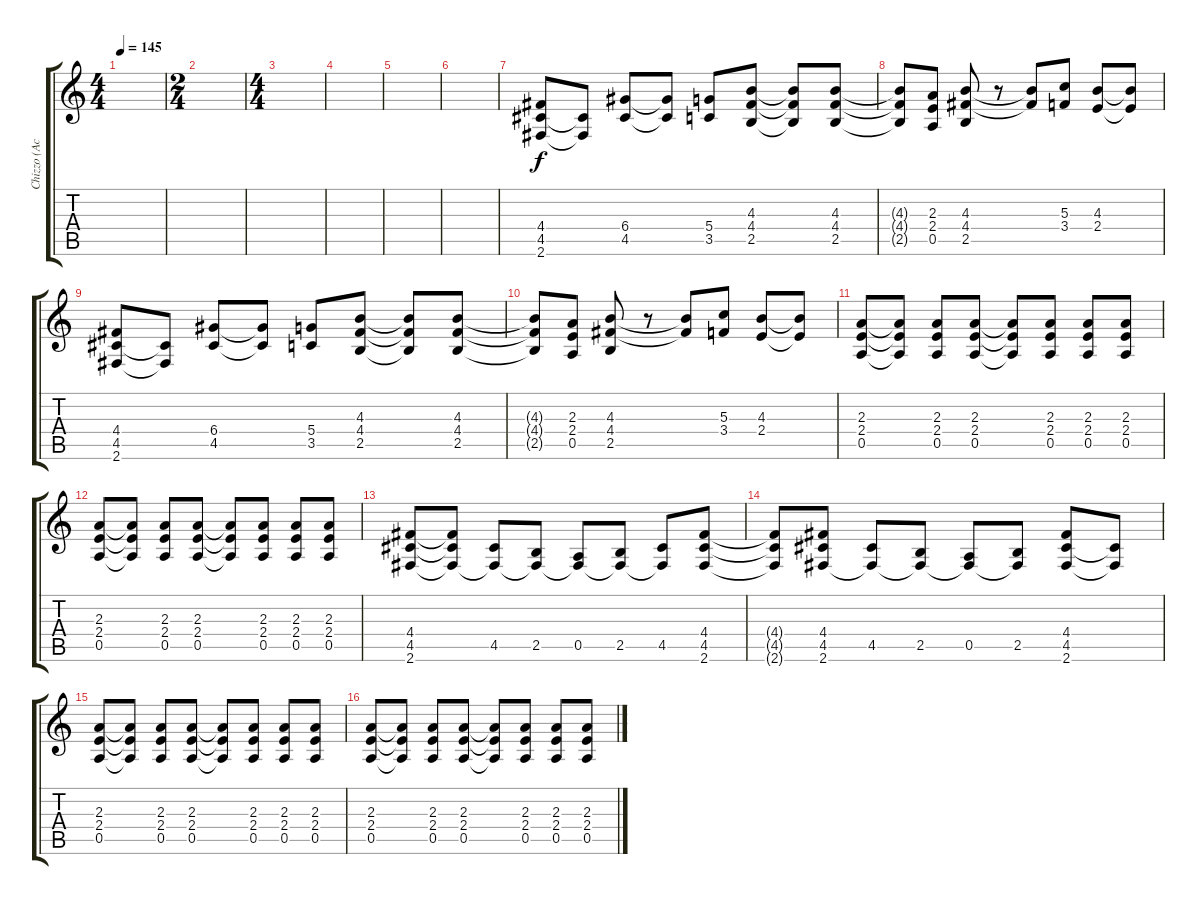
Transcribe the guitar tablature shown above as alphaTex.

\track ("Chizzo (Acomp)" "Chizzo (Ac") {instrument distortionguitar}
\staff {score tabs}
\tuning (E4 B3 G3 D3 A2 E2) {hide}
\ts (4 4)
\tempo 145
\clef g2
\ks c
|
\ts (2 4)
|
\ts (4 4)
|
|
|
|
(4.4 4.5 2.6).8 (4.5{t} 2.6{t}).8 (6.4 4.5).8 (6.4{t} 4.5{t}).8 (5.4 3.5).8 (4.3 4.4 2.5).8 (4.3{t} 4.4{t} 2.5{t}).8 (4.3 4.4 2.5).8 |
(4.3{t} 4.4{t} 2.5{t}).8 (2.3 2.4 0.5).8 (4.3 4.4 2.5).8 r.8 (4.3{t} 4.4{t}).8 (5.3 3.4).8 (4.3 2.4).8 (4.3{t} 2.4{t}).8 |
(4.4 4.5 2.6).8 (4.5{t} 2.6{t}).8 (6.4 4.5).8 (6.4{t} 4.5{t}).8 (5.4 3.5).8 (4.3 4.4 2.5).8 (4.3{t} 4.4{t} 2.5{t}).8 (4.3 4.4 2.5).8 |
(4.3{t} 4.4{t} 2.5{t}).8 (2.3 2.4 0.5).8 (4.3 4.4 2.5).8 r.8 (4.3{t} 4.4{t}).8 (5.3 3.4).8 (4.3 2.4).8 (4.3{t} 2.4{t}).8 |
(2.3 2.4 0.5).8 (2.3{t} 2.4{t} 0.5{t}).8 (2.3 2.4 0.5).8 (2.3 2.4 0.5).8 (2.3{t} 2.4{t} 0.5{t}).8 (2.3 2.4 0.5).8 (2.3 2.4 0.5).8 (2.3 2.4 0.5).8 |
(2.3 2.4 0.5).8 (2.3{t} 2.4{t} 0.5{t}).8 (2.3 2.4 0.5).8 (2.3 2.4 0.5).8 (2.3{t} 2.4{t} 0.5{t}).8 (2.3 2.4 0.5).8 (2.3 2.4 0.5).8 (2.3 2.4 0.5).8 |
(4.4 4.5 2.6).8 (4.4{t} 4.5{t} 2.6{t}).8 (4.5 2.6{t}).8 (2.5 2.6{t}).8 (0.5 2.6{t}).8 (2.5 2.6{t}).8 (4.5 2.6{t}).8 (4.4 4.5 2.6).8 |
(4.4{t} 4.5{t} 2.6{t}).8 (4.4 4.5 2.6).8 (4.5 2.6{t}).8 (2.5 2.6{t}).8 (0.5 2.6{t}).8 (2.5 2.6{t}).8 (4.4 4.5 2.6).8 (4.5{t} 2.6{t}).8 |
(2.3 2.4 0.5).8 (2.3{t} 2.4{t} 0.5{t}).8 (2.3 2.4 0.5).8 (2.3 2.4 0.5).8 (2.3{t} 2.4{t} 0.5{t}).8 (2.3 2.4 0.5).8 (2.3 2.4 0.5).8 (2.3 2.4 0.5).8 |
(2.3 2.4 0.5).8 (2.3{t} 2.4{t} 0.5{t}).8 (2.3 2.4 0.5).8 (2.3 2.4 0.5).8 (2.3{t} 2.4{t} 0.5{t}).8 (2.3 2.4 0.5).8 (2.3 2.4 0.5).8 (2.3 2.4 0.5).8
